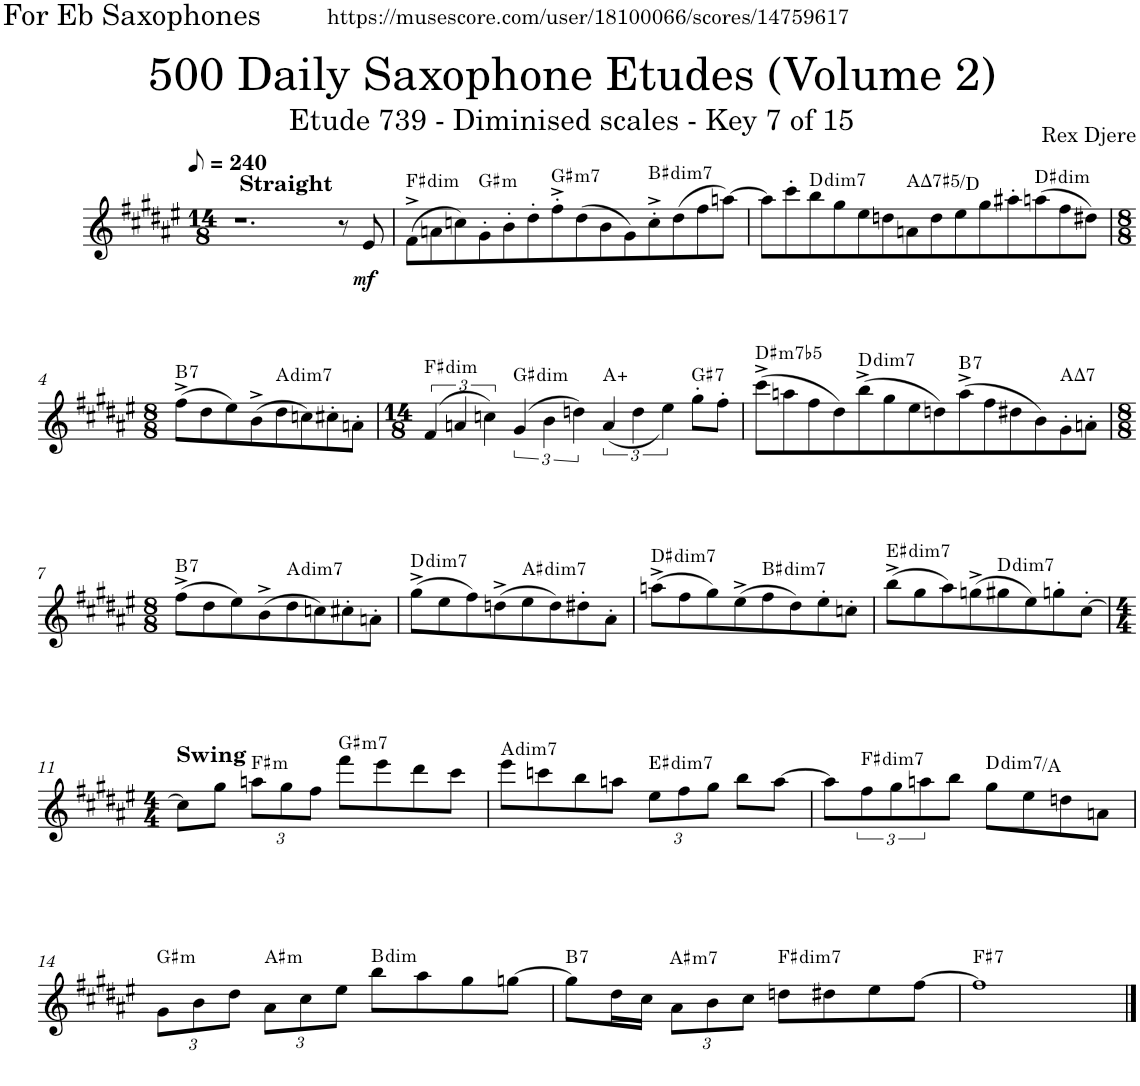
**kern	**dynam	**harte
*part1	*part1	*part1
*staff1	*staff1	*
*I"Alto Saxophone	*	*
*I'A. Sax.	*	*
*clefG2	*	*
*Trd5c9	*	*
*k[f#c#g#d#a#e#]	*	*
*M14/8	*	*
*MM120	*	*
=1	=1	=1
*^	*	*
1.r	1ryy	.	.
!	!LO:TX:a:B:t=Straight	!	!
.	2.ryy	.	.
8r	.	.	.
!	!	!LO:DY:b	!
8e#/	.	mf	.
=2	=2	=2	=2
!	!	!	!LO:H:kt=dim
*v	*v	*	*
(8f#^\L	.	F#:dim
8an\	.	.
8ccn\)	.	.
!	!	!LO:H:kt=m
8g#'\	.	G#:min
8b'\	.	.
8dd#'\	.	.
!	!	!LO:H:kt=m7
8ff#'^\	.	G#:min7
(8dd#\	.	.
8b\	.	.
8g#\)	.	.
!	!	!LO:H:kt=dim7
8cc'^\	.	B#:dim7
(8dd#\	.	.
8ff#\	.	.
[8aan\J)	.	.
=3	=3	=3
8aa\L]	.	.
8ccc#'\	.	.
!	!	!LO:H:kt=dim7
8bb\	.	D:dim7
8gg#\	.	.
8ee#\	.	.
8ddn\	.	.
!	!	!LO:H:kt=7
8an\	.	A:(3,#5,7)/4
8dd\	.	.
8ee#\	.	.
8gg#\	.	.
8aa#X'\	.	.
!	!	!LO:H:kt=dim
(8aan\	.	D#:dim
8ff#\	.	.
8dd#X\J)	.	.
!!LO:LB:g=z
=4	=4	=4
*M8/8	*	*
!	!	!LO:H:kt=7
(8ff#^\L	.	B:7
8dd#\	.	.
8ee#\)	.	.
(8b^\	.	.
!	!	!LO:H:kt=dim7
8dd#\	.	A:dim7
8ccn\)	.	.
8cc#X'\	.	.
8an'\J	.	.
=5	=5	=5
*M14/8	*	*
!	!	!LO:H:kt=dim
(6f#/	.	F#:dim
6an/	.	.
6ccn\)	.	.
!	!	!LO:H:kt=dim
(6g#/	.	G#:dim
6b\	.	.
6ddn\)	.	.
(<6a/	.	A:aug
6dd\	.	.
6ee#\)	.	.
!	!	!LO:H:kt=7
8gg#'\L	.	G#:7
8ff#'\J	.	.
=6	=6	=6
!	!	!LO:H:kt=m7b5
(8ccc#^\L	.	D#:hdim7
8aan\	.	.
8ff#\	.	.
8dd#\)	.	.
!	!	!LO:H:kt=dim7
(8bb^\	.	D:dim7
8gg#\	.	.
8ee#\	.	.
8ddn\)	.	.
!	!	!LO:H:kt=7
(8aa^\	.	B:7
8ff#\	.	.
8dd#X\	.	.
8b\)	.	.
!	!	!LO:H:kt=7
8g#'\	.	A:maj7
8an'\J	.	.
!!LO:LB:g=z
=7	=7	=7
*M8/8	*	*
!	!	!LO:H:kt=7
(8ff#^\L	.	B:7
8dd#\	.	.
8ee#\)	.	.
(8b^\	.	.
!	!	!LO:H:kt=dim7
8dd#\	.	A:dim7
8ccn\)	.	.
8cc#X'\	.	.
8an'\J	.	.
=8	=8	=8
!	!	!LO:H:kt=dim7
(8gg#^\L	.	D:dim7
8ee#\	.	.
8ff#\)	.	.
(8ddn^\	.	.
!	!	!LO:H:kt=dim7
8ee#\	.	A#:dim7
8dd\)	.	.
8dd#X'\	.	.
8a#'\J	.	.
=9	=9	=9
!	!	!LO:H:kt=dim7
(8aan^\L	.	D#:dim7
8ff#\	.	.
8gg#\)	.	.
(8ee#^\	.	.
!	!	!LO:H:kt=dim7
8ff#\	.	B#:dim7
8dd#\)	.	.
8ee#'\	.	.
8ccn'\J	.	.
=10	=10	=10
!	!	!LO:H:kt=dim7
(8bb^\L	.	E#:dim7
8gg#\	.	.
8aa#\)	.	.
(8ggn^\	.	.
!	!	!LO:H:kt=dim7
8gg#X\	.	D:dim7
8ee#\)	.	.
8ggn'\	.	.
[8cc#'\J	.	.
!!LO:LB:g=z
=11	=11	=11
*M4/4	*	*
!LO:TX:a:B:t=Swing	!	!
8cc#\L]	.	.
8gg#\J	.	.
*Xbrackettup	*	*
!	!	!LO:H:kt=m
12aan\L	.	F#:min
12gg#\	.	.
12ff#\J	.	.
!	!	!LO:H:kt=m7
8fff#\L	.	G#:min7
8eee#\	.	.
8ddd#\	.	.
8ccc#\J	.	.
=12	=12	=12
!	!	!LO:H:kt=dim7
8eee#\L	.	A:dim7
8cccn\	.	.
8bb\	.	.
8aan\J	.	.
!	!	!LO:H:kt=dim7
12ee#\L	.	E#:dim7
12ff#\	.	.
12gg#\J	.	.
8bb\L	.	.
[8aa\J	.	.
=13	=13	=13
8aa\L]	.	.
*brackettup	*	*
!	!	!LO:H:kt=dim7
12ff#\	.	F#:dim7
12gg#\	.	.
12aan\	.	.
8bb\J	.	.
!	!	!LO:H:kt=dim7
8gg#\L	.	D:dim7/5
8ee#\	.	.
8ddn\	.	.
8an\J	.	.
!!LO:LB:g=z
=14	=14	=14
*Xbrackettup	*	*
!	!	!LO:H:kt=m
12g#\L	.	G#:min
12b\	.	.
12dd#\J	.	.
!	!	!LO:H:kt=m
12a#\L	.	A#:min
12cc#\	.	.
12ee#\J	.	.
!	!	!LO:H:kt=dim
8bb\L	.	B:dim
8aa#\	.	.
8gg#\	.	.
[8ggn\J	.	.
=15	=15	=15
!	!	!LO:H:kt=7
8gg\L]	.	B:7
16dd#\L	.	.
16cc#\JJ	.	.
!	!	!LO:H:kt=m7
12a#\L	.	A#:min7
12b\	.	.
12cc#\J	.	.
!	!	!LO:H:kt=dim7
8ddn\L	.	F#:dim7
8dd#X\	.	.
8ee#\	.	.
[8ff#\J	.	.
=16	=16	=16
!	!	!LO:H:kt=7
1ff#]	.	F#:7
==	==	==
*-	*-	*-
